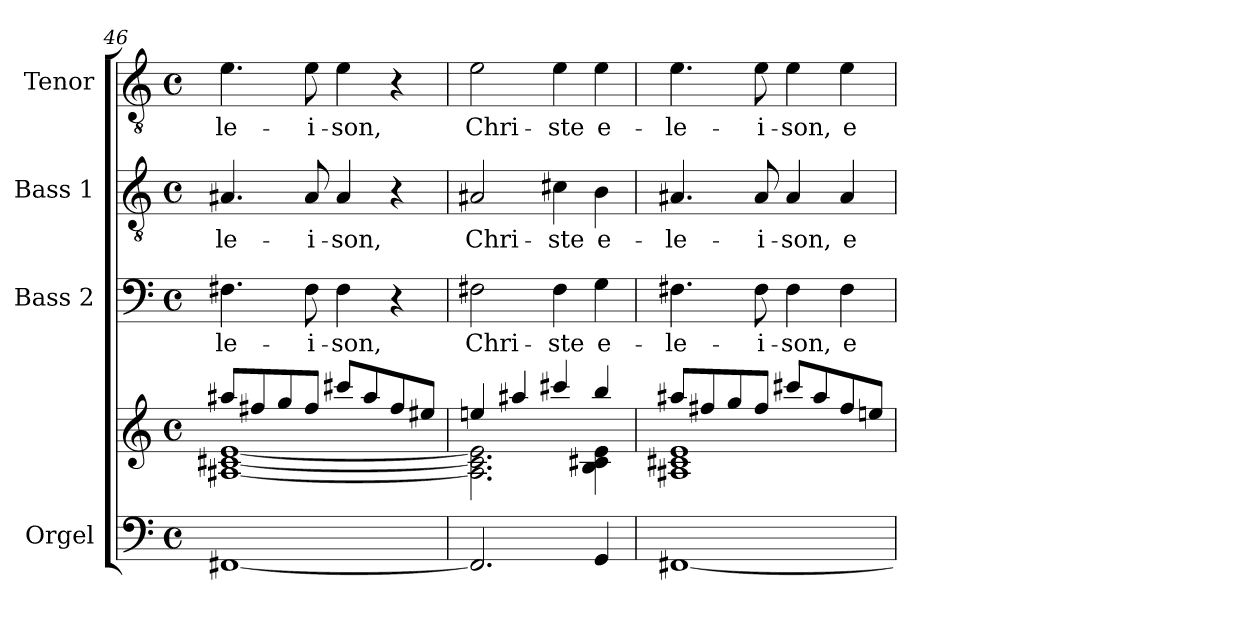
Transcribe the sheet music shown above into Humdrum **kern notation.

**kern	**kern	**kern	**text	**kern	**text	**kern	**text
*part4	*part4	*part3	*part3	*part2	*part2	*part1	*part1
*staff5	*staff4	*staff3	*staff3	*staff2	*staff2	*staff1	*staff1
*I"Orgel	*	*I"Bass 2	*	*I"Bass 1	*	*I"Tenor	*
*I'Org.	*	*I'B. 2	*	*I'B. 1	*	*I'T.	*
*clefF4	*clefG2	*clefF4	*	*clefGv2	*	*clefGv2	*
*k[]	*k[]	*k[]	*	*k[]	*	*k[]	*
*C:	*C:	*C:	*	*C:	*	*C:	*
*M4/4	*M4/4	*M4/4	*	*M4/4	*	*M4/4	*
*met(c)	*met(c)	*met(c)	*	*met(c)	*	*met(c)	*
=46	=46	=46	=46	=46	=46	=46	=46
*	*^	*	*	*	*	*	*
!	!	!	!	!LO:LY:b	!	!LO:LY:b	!	!LO:LY:b
[1FF#X	8aa#X/L	[<1A#X [<1c#X [<1e	4.F#X\	-le-	4.A#X/	-le-	4.e\	-le-
.	8ff#X/	.	.	.	.	.	.	.
.	8gg/	.	.	.	.	.	.	.
!	!	!	!	!LO:LY:b	!	!LO:LY:b	!	!LO:LY:b
.	8ff#/J	.	8F#\	-i-	8A#/	-i-	8e\	-i-
!	!	!	!	!LO:LY:b	!	!LO:LY:b	!	!LO:LY:b
.	8ccc#X/L	.	4F#\	-son,	4A#/	-son,	4e\	-son,
.	8aa#/	.	.	.	.	.	.	.
.	8ff#/	.	4r	.	4r	.	4r	.
.	8ee#X/J	.	.	.	.	.	.	.
!!LO:PB:g=z
=47	=47	=47	=47	=47	=47	=47	=47	=47
!	!	!	!	!LO:LY:b	!	!LO:LY:b	!	!LO:LY:b
2.FF#/]	4een/	2.A#\] 2.c#\] 2.e\]	2F#X\	Chri-	2A#X/	Chri-	2e\	Chri-
.	4aa#X/	.	.	.	.	.	.	.
!	!	!	!	!LO:LY:b	!	!LO:LY:b	!	!LO:LY:b
.	4ccc#X/	.	4F#\	-ste	4c#X\	-ste	4e\	-ste
!	!	!	!	!LO:LY:b	!	!LO:LY:b	!	!LO:LY:b
4GG/	4bb/	4B\ 4c#X\ 4e\	4G\	e-	4B\	e-	4e\	e-
=48	=48	=48	=48	=48	=48	=48	=48	=48
!	!	!	!	!LO:LY:b	!	!LO:LY:b	!	!LO:LY:b
[1FF#X	8aa#X/L	1A#X 1c#X 1e	4.F#X\	-le-	4.A#X/	-le-	4.e\	-le-
.	8ff#X/	.	.	.	.	.	.	.
.	8gg/	.	.	.	.	.	.	.
!	!	!	!	!LO:LY:b	!	!LO:LY:b	!	!LO:LY:b
.	8ff#/J	.	8F#\	-i-	8A#/	-i-	8e\	-i-
!	!	!	!	!LO:LY:b	!	!LO:LY:b	!	!LO:LY:b
.	8ccc#X/L	.	4F#\	-son,	4A#/	-son,	4e\	-son,
.	8aa#/	.	.	.	.	.	.	.
!	!	!	!	!LO:LY:b	!	!LO:LY:b	!	!LO:LY:b
.	8ff#/	.	4F#\	e-	4A#/	e-	4e\	e-
.	8een/J	.	.	.	.	.	.	.
*	*v	*v	*	*	*	*	*	*
=	=	=	=	=	=	=	=
*-	*-	*-	*-	*-	*-	*-	*-
